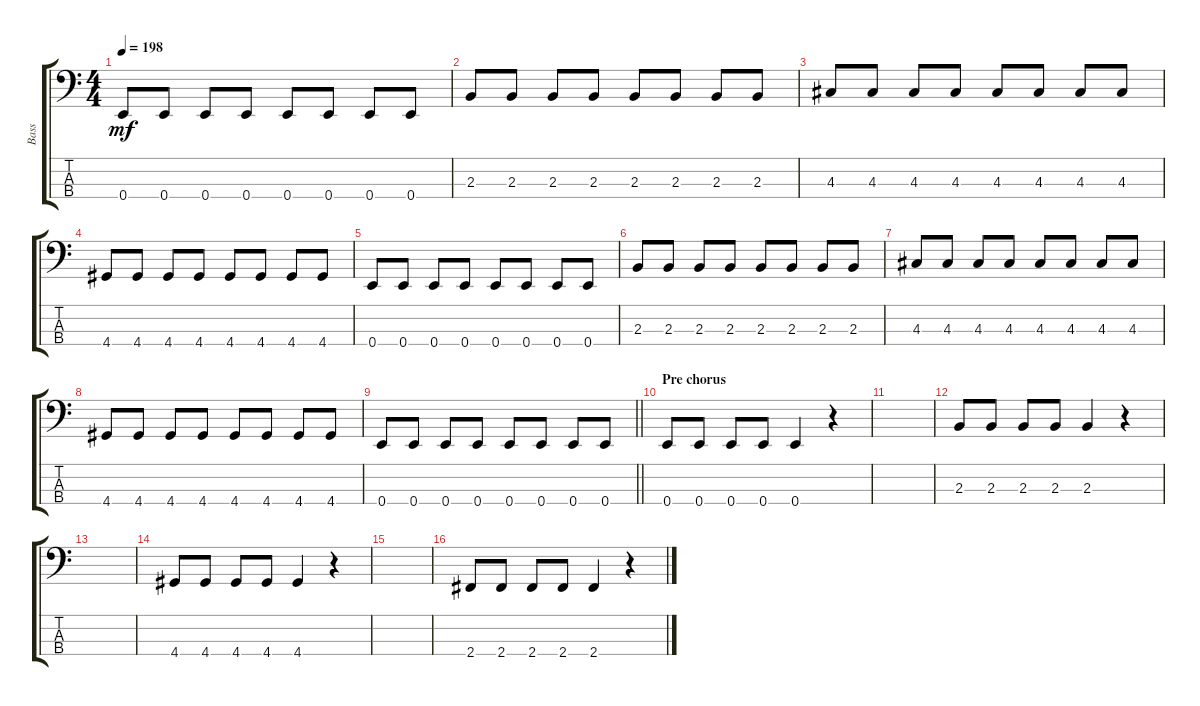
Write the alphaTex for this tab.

\track ("Bass" "Bass") {instrument electricbasspick}
\staff {score tabs}
\tuning (G2 D2 A1 E1) {hide}
\ts (4 4)
\tempo 198
\clef f4
\ks c
0.4.8{dy mf} 0.4.8 0.4.8 0.4.8 0.4.8 0.4.8 0.4.8 0.4.8 |
2.3.8 2.3.8 2.3.8 2.3.8 2.3.8 2.3.8 2.3.8 2.3.8 |
4.3.8 4.3.8 4.3.8 4.3.8 4.3.8 4.3.8 4.3.8 4.3.8 |
4.4.8 4.4.8 4.4.8 4.4.8 4.4.8 4.4.8 4.4.8 4.4.8 |
0.4.8 0.4.8 0.4.8 0.4.8 0.4.8 0.4.8 0.4.8 0.4.8 |
2.3.8 2.3.8 2.3.8 2.3.8 2.3.8 2.3.8 2.3.8 2.3.8 |
4.3.8 4.3.8 4.3.8 4.3.8 4.3.8 4.3.8 4.3.8 4.3.8 |
4.4.8 4.4.8 4.4.8 4.4.8 4.4.8 4.4.8 4.4.8 4.4.8 |
\barLineRight lightlight
0.4.8 0.4.8 0.4.8 0.4.8 0.4.8 0.4.8 0.4.8 0.4.8 |
\section ("" "Pre chorus")
0.4.8 0.4.8 0.4.8 0.4.8 0.4.4 r.4 |
|
2.3.8 2.3.8 2.3.8 2.3.8 2.3.4 r.4 |
|
4.4.8 4.4.8 4.4.8 4.4.8 4.4.4 r.4 |
|
2.4.8 2.4.8 2.4.8 2.4.8 2.4.4 r.4
